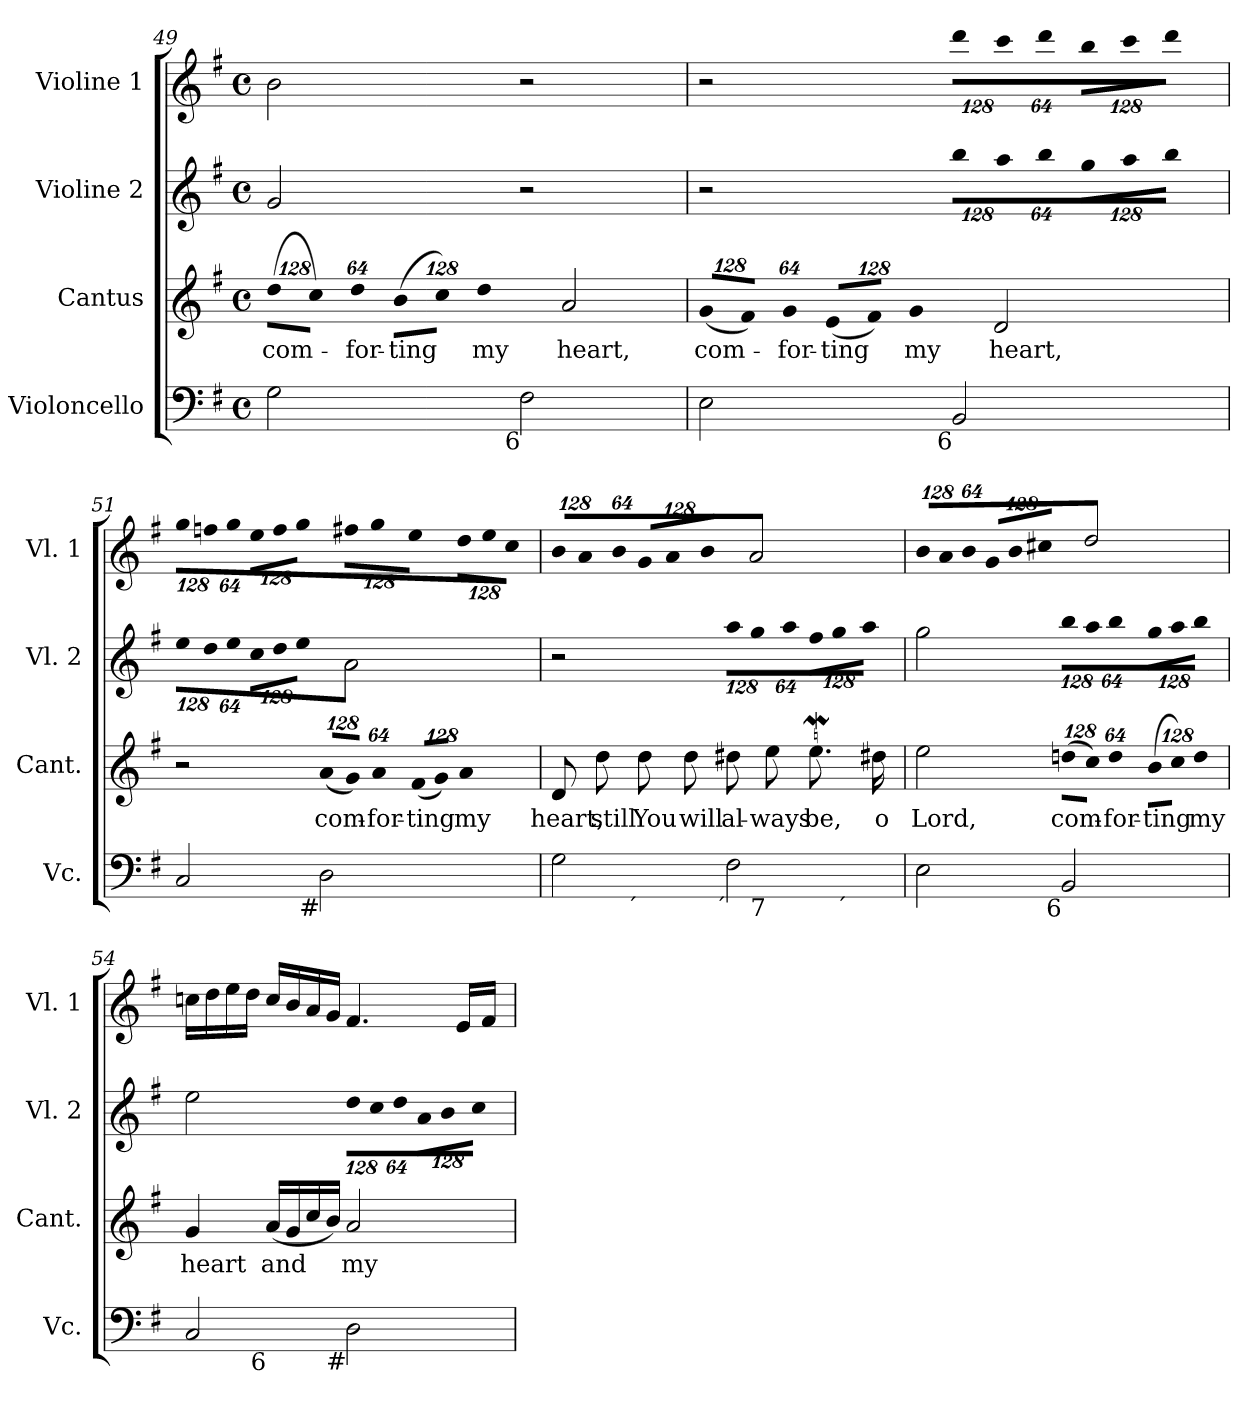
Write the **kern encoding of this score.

**kern	**kern	**text	**kern	**kern
*part4	*part3	*part3	*part2	*part1
*staff4	*staff3	*staff3	*staff2	*staff1
*I"Violoncello	*I"Cantus	*	*I"Violine 2	*I"Violine 1
*I'Vc.	*I'Cant.	*	*I'Vl. 2	*I'Vl. 1
*clefF4	*clefG2	*	*clefG2	*clefG2
*k[f#]	*k[f#]	*	*k[f#]	*k[f#]
*G:	*G:	*	*G:	*G:
*M4/4	*M4/4	*	*M4/4	*M4/4
*met(c)	*met(c)	*	*met(c)	*met(c)
*	*Xbrackettup	*	*	*
=49	=49	=49	=49	=49
!	!LO:N:vis=8	!	!	!
!	!	!LO:LY:b:color=#000000	!	!
2Gi\	(1024%85ddi\L	com-	2gi/	2bi\
!	!LO:N:vis=8	!	!	!
.	1024%85cci\J)	.	.	.
!	!LO:N:vis=8	!	!	!
!	!	!LO:LY:b:color=#000000	!	!
.	512%43ddi\	-for-	.	.
!	!LO:N:vis=8	!	!	!
!	!	!LO:LY:b:color=#000000	!	!
.	(1024%85bi\L	-ting	.	.
!	!LO:N:vis=8	!	!	!
.	1024%85cci\J)	.	.	.
!	!LO:N:vis=8	!	!	!
!	!	!LO:LY:b:color=#000000	!	!
.	512%43ddi\	my	.	.
!LO:TX:b:rj:t=6	!	!	!	!
!	!	!LO:LY:b:color=#000000	!	!
2F#i\	2ai/	heart,	2r	2r
=50	=50	=50	=50	=50
!	!LO:N:vis=8	!	!	!
!	!	!LO:LY:b:color=#000000	!	!
2Ei\	(1024%85gi/L	com-	2r	2r
!	!LO:N:vis=8	!	!	!
.	1024%85f#i/J)	.	.	.
!	!LO:N:vis=8	!	!	!
!	!	!LO:LY:b:color=#000000	!	!
.	512%43gi/	-for-	.	.
!	!LO:N:vis=8	!	!	!
!	!	!LO:LY:b:color=#000000	!	!
.	(1024%85ei/L	-ting	.	.
!	!LO:N:vis=8	!	!	!
.	1024%85f#i/J)	.	.	.
!	!LO:N:vis=8	!	!	!
!	!	!LO:LY:b:color=#000000	!	!
.	512%43gi/	my	.	.
!	!	!LO:LY:b:color=#000000	!	!
*	*	*	*Xbrackettup	*
!	!	!	!LO:N:vis=8	!
*	*	*	*	*Xbrackettup
!LO:TX:b:rj:t=6	!	!	!	!
!	!	!	!	!LO:N:vis=8
2BBi/	2di/	heart,	1024%85bbi\L	1024%85dddi\L
!	!	!	!LO:N:vis=8	!LO:N:vis=8
.	.	.	1024%85aai\	1024%85ccci\
!	!	!	!LO:N:vis=8	!LO:N:vis=8
.	.	.	512%43bbi\J	512%43dddi\J
!	!	!	!LO:N:vis=8	!LO:N:vis=8
.	.	.	1024%85ggi\L	1024%85bbi\L
!	!	!	!LO:N:vis=8	!LO:N:vis=8
.	.	.	1024%85aai\	1024%85ccci\
!	!	!	!LO:N:vis=8	!LO:N:vis=8
.	.	.	512%43bbi\J	512%43dddi\J
!!LO:PB:g=z
=51	=51	=51	=51	=51
!	!	!	!LO:N:vis=8	!LO:N:vis=8
2Ci/	2r	.	1024%85eei\L	1024%85ggi\L
!	!	!	!LO:N:vis=8	!LO:N:vis=8
.	.	.	1024%85ddi\	1024%85ffni\
!	!	!	!LO:N:vis=8	!LO:N:vis=8
.	.	.	512%43eei\J	512%43ggi\J
!	!	!	!LO:N:vis=8	!LO:N:vis=8
.	.	.	1024%85cci\L	1024%85eei\L
!	!	!	!LO:N:vis=8	!LO:N:vis=8
.	.	.	1024%85ddi\	1024%85ffi\
!	!	!	!LO:N:vis=8	!LO:N:vis=8
.	.	.	512%43eei\J	512%43ggi\J
!	!LO:N:vis=8	!	!	!
!LO:TX:b:rj:t=#	!	!	!	!
!	!	!LO:LY:b:color=#000000	!	!LO:N:vis=8
2Di\	(1024%85ai/L	com-	2ai/	1024%85ff#Xi\L
!	!LO:N:vis=8	!	!	!LO:N:vis=8
.	1024%85gi/J)	.	.	1024%85ggi\
!	!LO:N:vis=8	!	!	!
!	!	!LO:LY:b:color=#000000	!	!LO:N:vis=8
.	512%43ai/	-for-	.	512%43eei\J
!	!LO:N:vis=8	!	!	!
!	!	!LO:LY:b:color=#000000	!	!LO:N:vis=8
.	(1024%85f#i/L	-ting	.	1024%85ddi\L
!	!LO:N:vis=8	!	!	!LO:N:vis=8
.	1024%85gi/J)	.	.	1024%85eei\
!	!LO:N:vis=8	!	!	!
!	!	!LO:LY:b:color=#000000	!	!LO:N:vis=8
.	512%43ai/	my	.	512%43cci\J
=52	=52	=52	=52	=52
!LO:TX:b:rj:t=5	!	!	!	!
!	!	!LO:LY:b:color=#000000	!	!LO:N:vis=8
*^	*	*	*	*
*	*^	*	*	*	*
*	*	*^	*	*	*	*
2Gi\	4ryy	2ryy	2..ryy	8di/	heart,	2r	1024%85bi/L
!	!	!	!	!	!	!	!LO:N:vis=8
.	.	.	.	.	.	.	1024%85ai/
!	!	!	!	!	!LO:LY:b:color=#000000	!	!
.	.	.	.	8ddi\	still	.	.
!	!	!	!	!	!	!	!LO:N:vis=8
.	.	.	.	.	.	.	512%43bi/J
!	!LO:TX:b:rj:t=´	!	!	!	!	!	!
!	!	!	!	!	!LO:LY:b:color=#000000	!	!LO:N:vis=8
.	2.ryy	.	.	8ddi\	You	.	1024%85gi/L
!	!	!	!	!	!	!	!LO:N:vis=8
.	.	.	.	.	.	.	1024%85ai/
!	!	!	!	!	!LO:LY:b:color=#000000	!	!
.	.	.	.	8ddi\	will	.	.
!	!	!	!	!	!	!	!LO:N:vis=8
.	.	.	.	.	.	.	512%43bi/J
!LO:TX:b:rj:t=´	!	!	!	!	!	!	!
!	!	!	!	!	!LO:LY:b:color=#000000	!LO:N:vis=8	!
2F#i\	.	8ryy	.	8dd#Xi\	al-	1024%85aai\L	2ai/
!	!	!	!	!	!	!LO:N:vis=8	!
.	.	.	.	.	.	1024%85ggi\	.
!	!	!LO:TX:b:rj:t=7	!	!	!	!	!
!	!	!	!	!	!LO:LY:b:color=#000000	!	!
.	.	4.ryy	.	8eei\	-ways	.	.
!	!	!	!	!	!	!LO:N:vis=8	!
.	.	.	.	.	.	512%43aai\J	.
!	!	!	!	!	!LO:LY:b:color=#000000	!LO:N:vis=8	!
.	.	.	.	8.eeWi\	be,	1024%85ff#i\L	.
!	!	!	!	!	!	!LO:N:vis=8	!
.	.	.	.	.	.	1024%85ggi\	.
!	!	!	!LO:TX:b:rj:t=´	!	!	!	!
.	.	.	8ryy	.	.	.	.
!	!	!	!	!	!	!LO:N:vis=8	!
.	.	.	.	.	.	512%43aai\J	.
!	!	!	!	!	!LO:LY:b:color=#000000	!	!
.	.	.	.	16dd#i\	o	.	.
*v	*v	*v	*v	*	*	*	*
=53	=53	=53	=53	=53
*^	*	*	*	*
*	*^	*	*	*	*
*	*	*^	*	*	*	*
!	!	!	!	!	!LO:LY:b:color=#000000	!	!LO:N:vis=8
*v	*v	*v	*v	*	*	*	*
2Ei\	2eei\	Lord,	2ggi\	1024%85bi/L
!	!	!	!	!LO:N:vis=8
.	.	.	.	1024%85ai/
!	!	!	!	!LO:N:vis=8
.	.	.	.	512%43bi/J
!	!	!	!	!LO:N:vis=8
.	.	.	.	1024%85gi/L
!	!	!	!	!LO:N:vis=8
.	.	.	.	1024%85bi/
!	!	!	!	!LO:N:vis=8
.	.	.	.	512%43cc#Xi/J
!	!LO:N:vis=8	!	!	!
!LO:TX:b:rj:t=6	!	!	!	!
!	!	!LO:LY:b:color=#000000	!LO:N:vis=8	!
2BBi/	(1024%85ddni\L	com-	1024%85bbi\L	2ddi\
!	!LO:N:vis=8	!	!LO:N:vis=8	!
.	1024%85cci\J)	.	1024%85aai\	.
!	!LO:N:vis=8	!	!	!
!	!	!LO:LY:b:color=#000000	!LO:N:vis=8	!
.	512%43ddi\	-for-	512%43bbi\J	.
!	!LO:N:vis=8	!	!	!
!	!	!LO:LY:b:color=#000000	!LO:N:vis=8	!
.	(1024%85bi\L	-ting	1024%85ggi\L	.
!	!LO:N:vis=8	!	!LO:N:vis=8	!
.	1024%85cci\J)	.	1024%85aai\	.
!	!LO:N:vis=8	!	!	!
!	!	!LO:LY:b:color=#000000	!LO:N:vis=8	!
.	512%43ddi\	my	512%43bbi\J	.
!!LO:LB:g=z
=54	=54	=54	=54	=54
!LO:TX:b:rj:t=5	!	!	!	!
!	!	!LO:LY:b:color=#000000	!	!
*^	*	*	*	*
2Ci/	4ryy	4gi/	heart	2eei\	16ccni\LL
.	.	.	.	.	16ddi\
.	.	.	.	.	16eei\
.	.	.	.	.	16ddi\JJ
!	!LO:TX:b:rj:t=6	!	!	!	!
!	!	!	!LO:LY:b:color=#000000	!	!
.	2.ryy	(16ai/LL	and	.	16cci/LL
.	.	16gi/	.	.	16bi/
.	.	16cci/	.	.	16ai/
.	.	16bi/JJ)	.	.	16gi/JJ
!LO:TX:b:rj:t=#	!	!	!	!	!
!	!	!	!LO:LY:b:color=#000000	!LO:N:vis=8	!
2Di\	.	2ai/	my	1024%85ddi\L	4.f#i/
!	!	!	!	!LO:N:vis=8	!
.	.	.	.	1024%85cci\	.
!	!	!	!	!LO:N:vis=8	!
.	.	.	.	512%43ddi\J	.
!	!	!	!	!LO:N:vis=8	!
.	.	.	.	1024%85ai\L	.
!	!	!	!	!LO:N:vis=8	!
.	.	.	.	1024%85bi\	.
.	.	.	.	.	16ei/LL
!	!	!	!	!LO:N:vis=8	!
.	.	.	.	512%43cci\J	.
.	.	.	.	.	16f#i/JJ
*v	*v	*	*	*	*
=	=	=	=	=
*-	*-	*-	*-	*-
